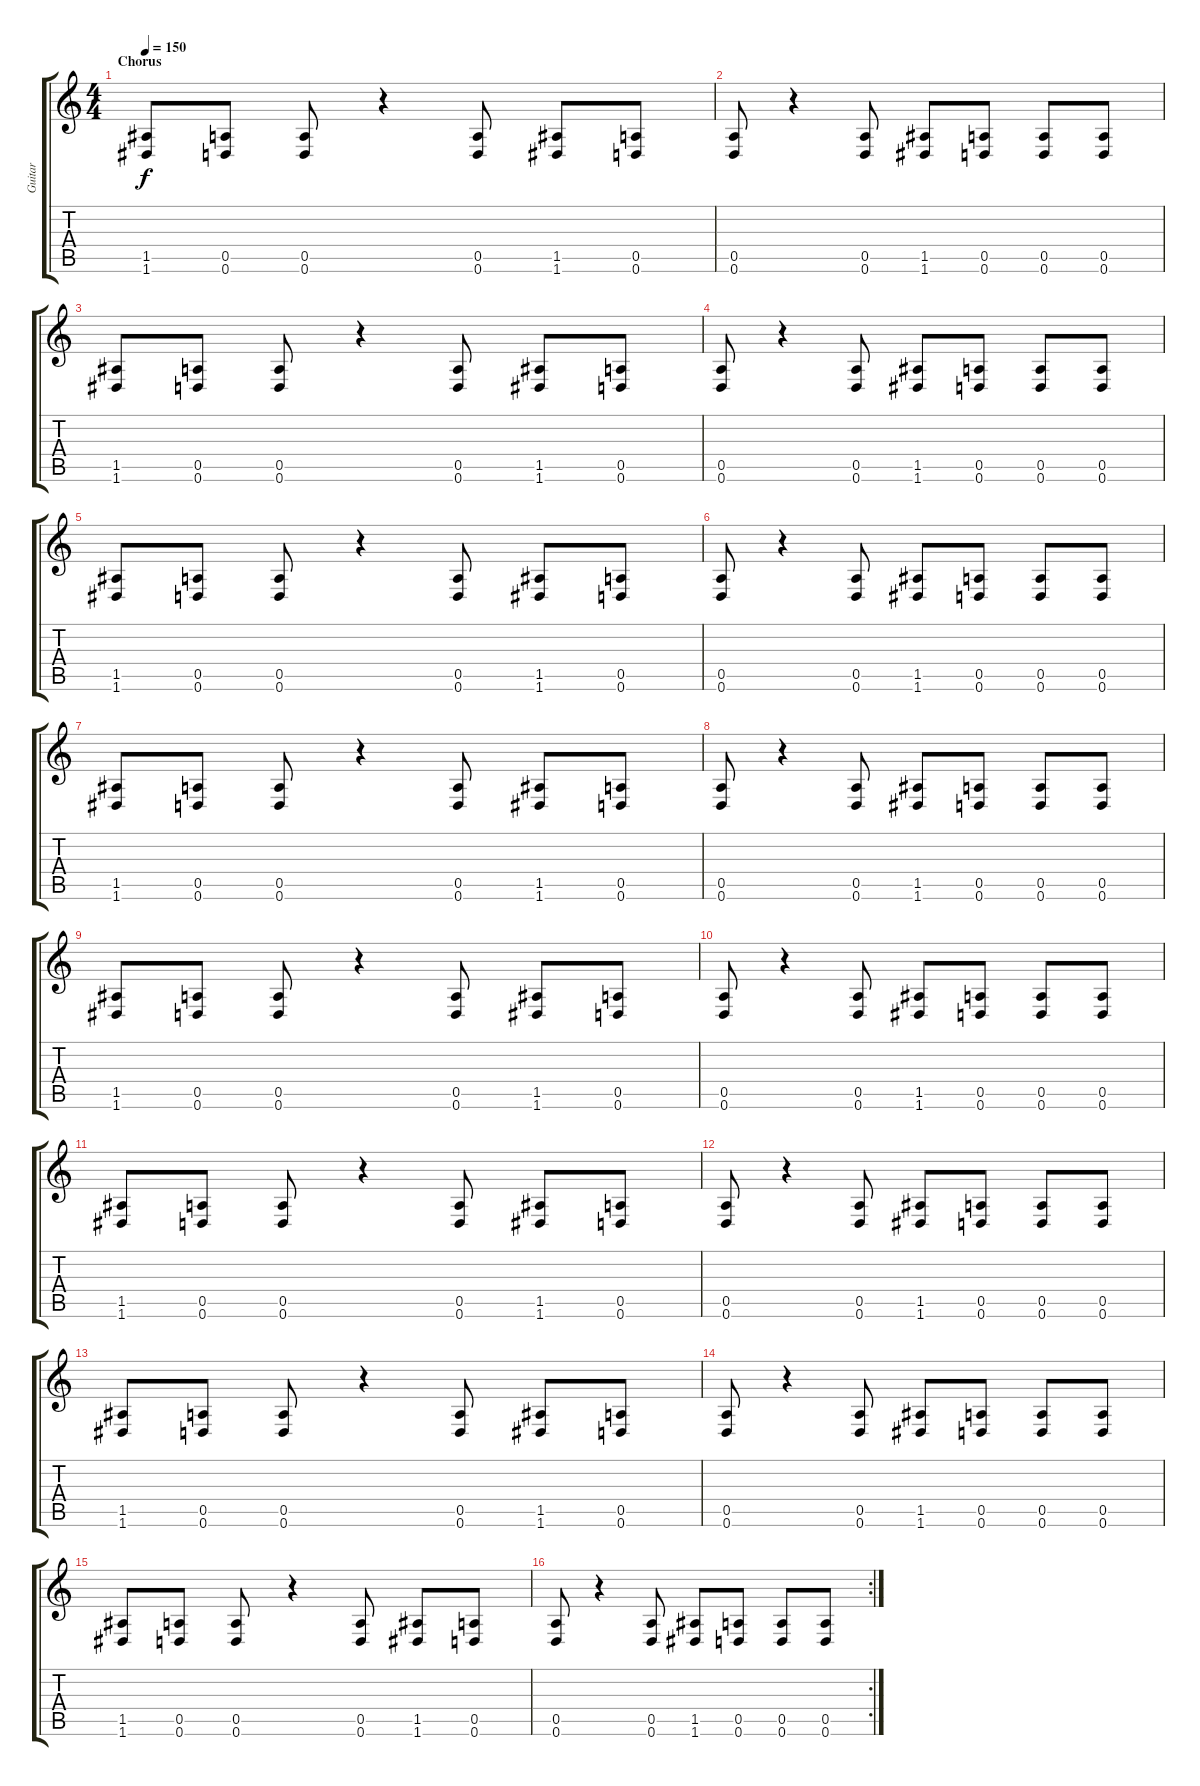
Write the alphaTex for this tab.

\track ("Guitar" "Guitar") {instrument overdrivenguitar}
\staff {score tabs}
\tuning (E4 B3 G3 D3 A2 D2) {hide}
\ts (4 4)
\section ("" "Chorus")
\tempo 150
\clef g2
\ks c
(1.5 1.6).8{dy f} (0.5 0.6).8 (0.5 0.6).8 r.4 (0.5 0.6).8 (1.5 1.6).8 (0.5 0.6).8 |
(0.5 0.6).8 r.4 (0.5 0.6).8 (1.5 1.6).8 (0.5 0.6).8 (0.5 0.6).8 (0.5 0.6).8 |
(1.5 1.6).8 (0.5 0.6).8 (0.5 0.6).8 r.4 (0.5 0.6).8 (1.5 1.6).8 (0.5 0.6).8 |
(0.5 0.6).8 r.4 (0.5 0.6).8 (1.5 1.6).8 (0.5 0.6).8 (0.5 0.6).8 (0.5 0.6).8 |
(1.5 1.6).8 (0.5 0.6).8 (0.5 0.6).8 r.4 (0.5 0.6).8 (1.5 1.6).8 (0.5 0.6).8 |
(0.5 0.6).8 r.4 (0.5 0.6).8 (1.5 1.6).8 (0.5 0.6).8 (0.5 0.6).8 (0.5 0.6).8 |
(1.5 1.6).8 (0.5 0.6).8 (0.5 0.6).8 r.4 (0.5 0.6).8 (1.5 1.6).8 (0.5 0.6).8 |
(0.5 0.6).8 r.4 (0.5 0.6).8 (1.5 1.6).8 (0.5 0.6).8 (0.5 0.6).8 (0.5 0.6).8 |
(1.5 1.6).8 (0.5 0.6).8 (0.5 0.6).8 r.4 (0.5 0.6).8 (1.5 1.6).8 (0.5 0.6).8 |
(0.5 0.6).8 r.4 (0.5 0.6).8 (1.5 1.6).8 (0.5 0.6).8 (0.5 0.6).8 (0.5 0.6).8 |
(1.5 1.6).8 (0.5 0.6).8 (0.5 0.6).8 r.4 (0.5 0.6).8 (1.5 1.6).8 (0.5 0.6).8 |
(0.5 0.6).8 r.4 (0.5 0.6).8 (1.5 1.6).8 (0.5 0.6).8 (0.5 0.6).8 (0.5 0.6).8 |
(1.5 1.6).8 (0.5 0.6).8 (0.5 0.6).8 r.4 (0.5 0.6).8 (1.5 1.6).8 (0.5 0.6).8 |
(0.5 0.6).8 r.4 (0.5 0.6).8 (1.5 1.6).8 (0.5 0.6).8 (0.5 0.6).8 (0.5 0.6).8 |
(1.5 1.6).8 (0.5 0.6).8 (0.5 0.6).8 r.4 (0.5 0.6).8 (1.5 1.6).8 (0.5 0.6).8 |
\rc 2
(0.5 0.6).8 r.4 (0.5 0.6).8 (1.5 1.6).8 (0.5 0.6).8 (0.5 0.6).8 (0.5 0.6).8
